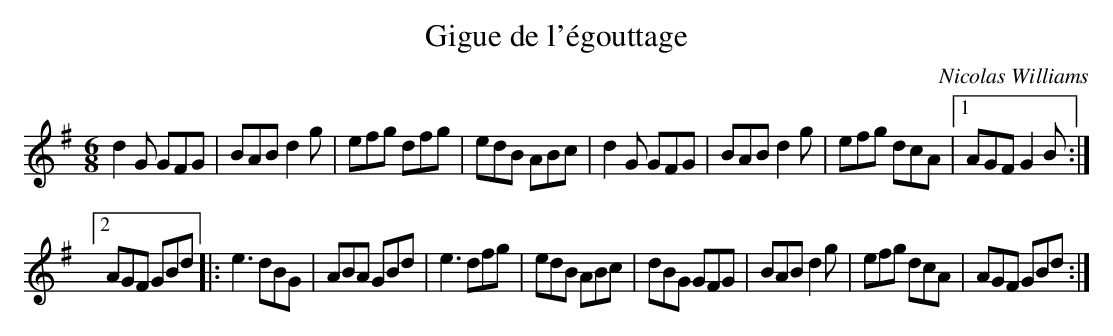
X:1
T:Gigue de l'égouttage
C:Nicolas Williams
M:6/8
L:1/8
K:G
d2G GFG | BAB d2g | efg dfg | edB ABc | d2G GFG | BAB d2g | efg dcA |1 AGF G2B :|2
AGF GBd |: e3 dBG | ABA GBd | e3 dfg | edB ABc | dBG GFG | BAB d2g | efg dcA | AGF GBd :|
